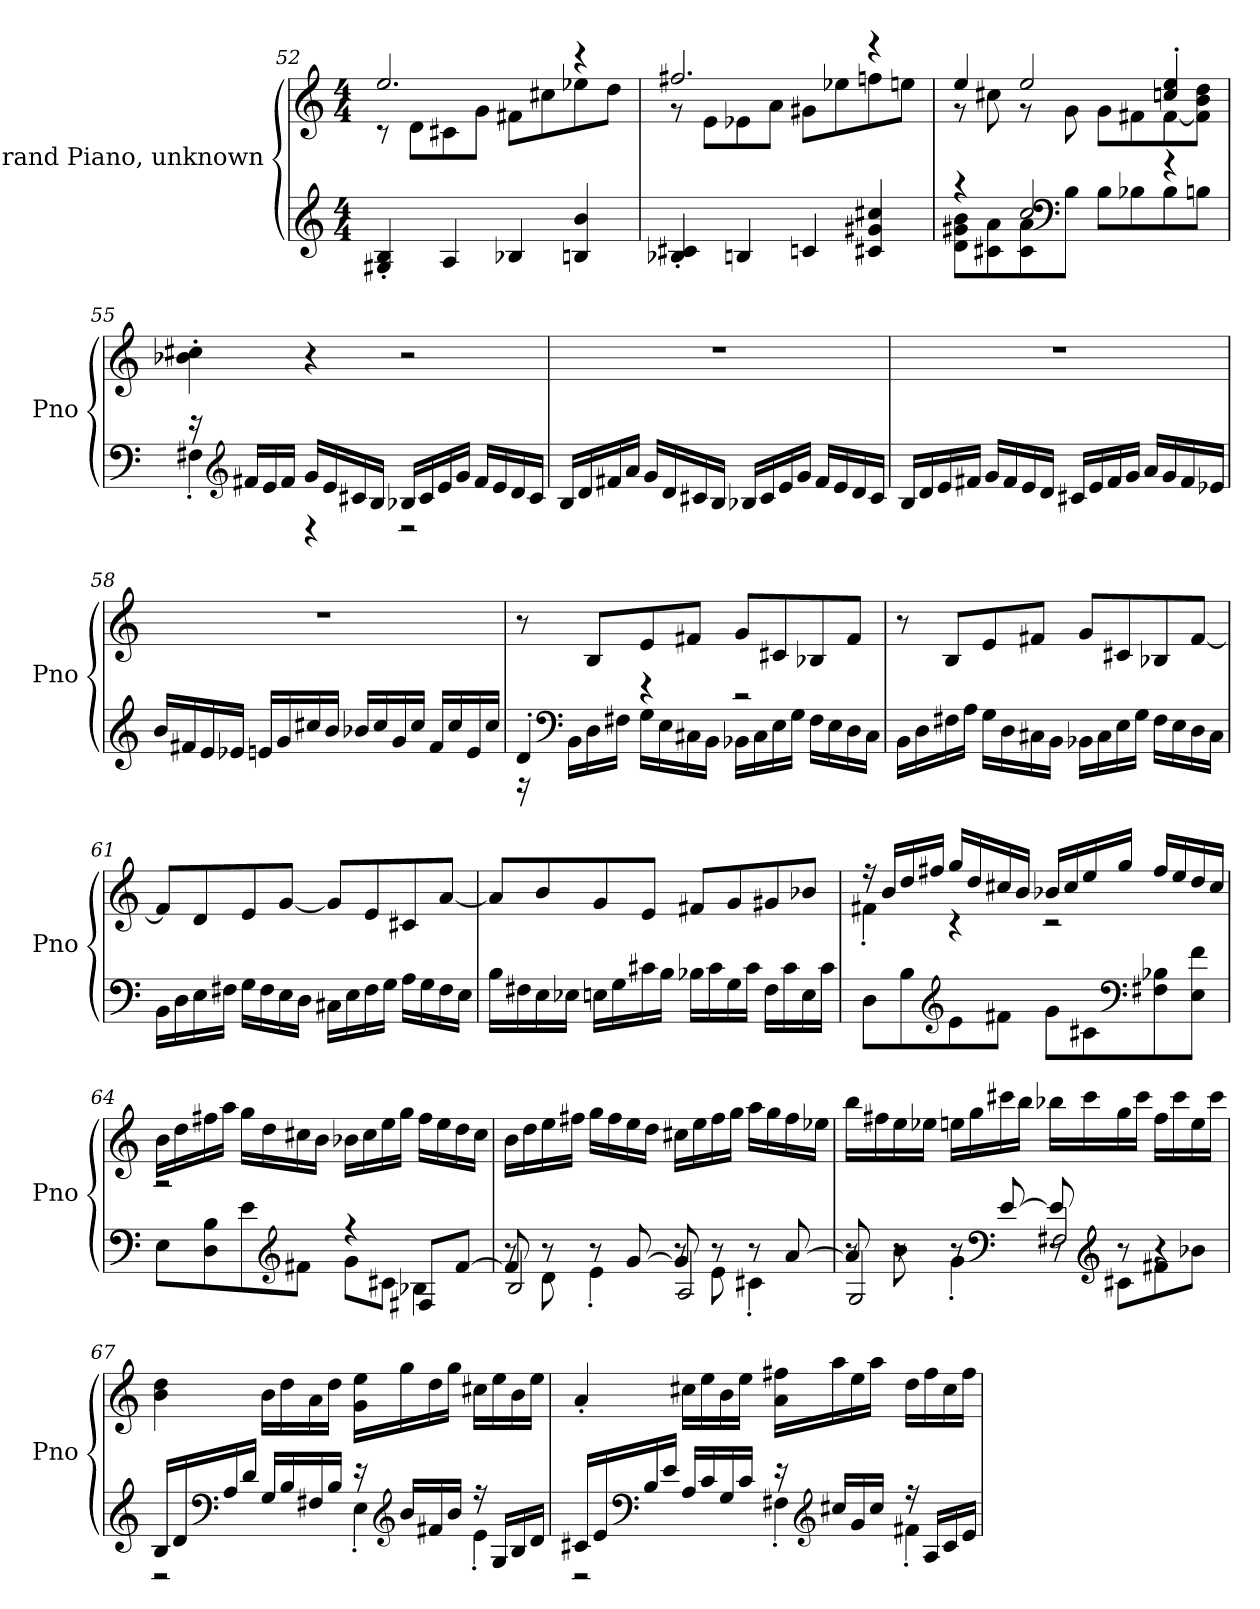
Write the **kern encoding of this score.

**kern	**kern
*part1	*part1
*staff2	*staff1
*I"Grand Piano, unknown	*
*I'Pno	*
*clefG2	*clefG2
*k[]	*k[]
*M4/4	*M4/4
=52	=52
*	*^
4G#X/' 4B/'	2.ee/	8r
.	.	8d\L
4A/	.	8c#X\
.	.	8g\J
4B-X/	.	8f#X\L
.	.	8cc#X\
4Bn/ 4b/	4r	8ee-X\
.	.	8dd\J
=53	=53	=53
4B-X/' 4c#X/'	2.ff#X/	8r
.	.	8e\L
4Bn/	.	8e-X\
.	.	8a\J
4cn/	.	8g#X\L
.	.	8ee-X\
4c#X/ 4g#X/ 4cc#X/	4r	8ffn\
.	.	8een\J
!!LO:LB:g=z	!!
=54	=54	=54
*^	*	*
4r	8d\ 8g#X\ 8b\L	4ee/	8r
.	8c#X\ 8a\	.	8cc#X\
2cc/	8c#\ 8a\	2ee/	8r
*clefF4	*	*	*
.	8B\J	.	8g\
.	8B\L	.	8g\L
.	8B-X\	.	8f#X\
4r	8B-\	4ccn/' 4ee/'	[8f#\
.	8Bn\J	.	8f#\] 8b\ 8dd\J
*	*	*v	*v
=55	=55	=55
16r	4F#X'\	4b-X\' 4cc#X\'
*clefG2	*	*
16f#X/LL	.	.
16e/	.	.
16f#/JJ	.	.
16g/LL	4r	4r
16e/	.	.
16c#X/	.	.
16B/JJ	.	.
16B-X/LL	2r	2r
16c#/	.	.
16e/	.	.
16g/JJ	.	.
16f#/LL	.	.
16e/	.	.
16d/	.	.
16c#/JJ	.	.
*v	*v	*
!!LO:LB:g=z
=56	=56
16B/LL	1r
16d/	.
16f#X/	.
16a/JJ	.
16g/LL	.
16d/	.
16c#X/	.
16B/JJ	.
16B-X/LL	.
16c#/	.
16e/	.
16g/JJ	.
16f#/LL	.
16e/	.
16d/	.
16c#/JJ	.
=57	=57
16B/LL	1r
16d/	.
16e/	.
16f#X/JJ	.
16g/LL	.
16f#/	.
16e/	.
16d/JJ	.
16c#X/LL	.
16e/	.
16f#/	.
16g/JJ	.
16a/LL	.
16g/	.
16f#/	.
16e-X/JJ	.
!!LO:PB:g=z
=58	=58
16b/LL	1r
16f#X/	.
16e/	.
16e-X/JJ	.
16en/LL	.
16g/	.
16cc#X/	.
16b/JJ	.
16b-X/LL	.
16cc#/	.
16g/	.
16cc#/JJ	.
16f#/LL	.
16cc#/	.
16e/	.
16cc#/JJ	.
=59	=59
*^	*
4d'/	16r	8r
*clefF4	*	*
.	16BB\LL	.
.	16D\	8B/L
.	16F#X\JJ	.
4r	16G\LL	8e/
.	16E\	.
.	16C#X\	8f#X/J
.	16BB\JJ	.
2r	16BB-X\LL	8g/L
.	16C#\	.
.	16E\	8c#X/
.	16G\JJ	.
.	16F#\LL	8B-X/
.	16E\	.
.	16D\	8f#/J
.	16C#\JJ	.
*v	*v	*
!!LO:LB:g=z
=60	=60
16BB\LL	8r
16D\	.
16F#X\	8B/L
16A\JJ	.
16G\LL	8e/
16D\	.
16C#X\	8f#X/J
16BB\JJ	.
16BB-X\LL	8g/L
16C#\	.
16E\	8c#X/
16G\JJ	.
16F#\LL	8B-X/
16E\	.
16D\	[8f#/J
16C#\JJ	.
=61	=61
16BB\LL	8f#/L]
16D\	.
16E\	8d/
16F#X\JJ	.
16G\LL	8e/
16F#\	.
16E\	[8g/J
16D\JJ	.
16C#X\LL	8g/L]
16E\	.
16F#\	8e/
16G\JJ	.
16A\LL	8c#X/
16G\	.
16F#\	[8a/J
16E\JJ	.
!!LO:LB:g=z
=62	=62
16B\LL	8a/L]
16F#X\	.
16E\	8b/
16E-X\JJ	.
16En\LL	8g/
16G\	.
16c#X\	8e/J
16B\JJ	.
16B-X\LL	8f#X/L
16c#\	.
16G\	8g/
16c#\JJ	.
16F#\LL	8g#X/
16c#\	.
16E\	8b-X/J
16c#\JJ	.
=63	=63
*	*^
8D\L	16r	4f#X'\
.	16b/LL	.
8B\	16dd/	.
.	16ff#X/JJ	.
*clefG2	*	*
8e\	16gg/LL	4r
.	16dd/	.
8f#X\J	16cc#X/	.
.	16b/JJ	.
8g\L	16b-X/LL	2r
.	16cc#/	.
8c#X\	16ee/	.
.	16gg/JJ	.
*clefF4	*	*
8F#X\ 8B-X\	16ff#/LL	.
.	16ee/	.
8E\ 8f#\J	16dd/	.
.	16cc#/JJ	.
*	*v	*v
!!LO:LB:g=z
=64	=64
*^	*
2r	8E\L	16b\LL
.	.	16dd\
.	8D\ 8B\	16ff#X\
.	.	16aa\JJ
.	8e\	16gg\LL
.	.	16dd\
*clefG2	*	*
.	8f#X\J	16cc#X\
.	.	16b\JJ
4r	8g\L	16b-X\LL
.	.	16cc#\
.	8c#X\J	16ee\
.	.	16gg\JJ
8F#X/L	4B-X\	16ff#\LL
.	.	16ee\
[8f#/J	.	16dd\
.	.	16cc#\JJ
=65	=65	=65
*	*^	*
8f#/]	8r	2B/	16b\LL
.	.	.	16dd\
8r	8d\	.	16ee\
.	.	.	16ff#X\JJ
8r	4e'\	.	16gg\LL
.	.	.	16ff#\
[8g/	.	.	16ee\
.	.	.	16dd\JJ
8g/]	8r	2A/	16cc#X\LL
.	.	.	16ee\
8r	8e\	.	16ff#\
.	.	.	16gg\JJ
8r	4c#X'\	.	16aa\LL
.	.	.	16gg\
[8a/	.	.	16ff#\
.	.	.	16ee-X\JJ
!!LO:LB:g=z
=66	=66	=66	=66
8a/]	8r	2G/	16bb\LL
.	.	.	16ff#X\
8r	8b\	.	16ee\
.	.	.	16ee-X\JJ
8r	4g'\	.	16een\LL
.	.	.	16gg\
*clefF4	*	*	*
[8e/	.	.	16ccc#X\
.	.	.	16bb\JJ
8e/]	8r	2F#X/	16bb-X\LL
.	.	.	16ccc#\
*clefG2	*	*	*
8r	8c#X\L	.	16gg\
.	.	.	16ccc#\JJ
4r	8f#X\	.	16ff#\LL
.	.	.	16ccc#\
.	8b-X\J	.	16ee\
.	.	.	16ccc#\JJ
*	*v	*v	*
=67	=67	=67
16B/LL	2r	4b\ 4dd\
16d/	.	.
*clefF4	*	*
16A/	.	.
16d/JJ	.	.
16G/LL	.	16b\LL
16B/	.	16dd\
16F#X/	.	16a\
16B/JJ	.	16dd\JJ
16r	4E'\	16g\ 16ee\LL
*clefG2	*	*
16b/LL	.	16gg\
16f#X/	.	16dd\
16b/JJ	.	16gg\JJ
16r	4e'\	16cc#X\LL
16G/LL	.	16ee\
16B/	.	16b\
16d/JJ	.	16ee\JJ
!!LO:LB:g=z
=68	=68	=68
16c#X/LL	2r	4a'/
16e/	.	.
*clefF4	*	*
16B/	.	.
16e/JJ	.	.
16A/LL	.	16cc#X\LL
16c#/	.	16ee\
16G/	.	16b\
16c#/JJ	.	16ee\JJ
16r	4F#X'\	16a\ 16ff#X\LL
*clefG2	*	*
16cc#X/LL	.	16aa\
16g/	.	16ee\
16cc#/JJ	.	16aa\JJ
16r	4f#X'\	16dd\LL
16A/LL	.	16ff#\
16c#/	.	16cc#\
16e/JJ	.	16ff#\JJ
*v	*v	*
=	=
*-	*-
